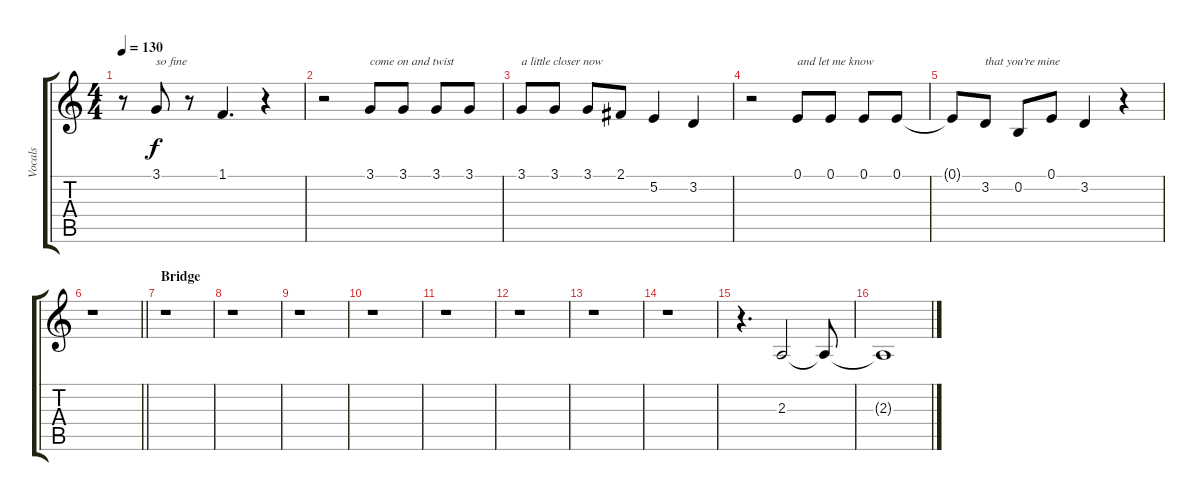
\track ("Vocals" "Vocals") {instrument tenorsax}
\staff {score tabs}
\tuning (E4 B3 G3 D3 A2 E2) {hide}
\ts (4 4)
\tempo 130
\clef g2
\ks c
r.8{dy f} 3.1.8{txt "so fine"} r.8 1.1.4{d} r.4 |
r.2 3.1.8{txt "come on and twist"} 3.1.8 3.1.8 3.1.8 |
3.1.8{txt "a little closer now"} 3.1.8 3.1.8 2.1.8 5.2.4 3.2.4 |
r.2 0.1.8{txt "and let me know"} 0.1.8 0.1.8 0.1.8 |
0.1{t}.8 3.2.8{txt "that you're mine"} 0.2.8 0.1.8 3.2.4 r.4 |
\barLineRight lightlight
r.1 |
\section ("" "Bridge")
r.1 |
r.1 |
r.1 |
r.1 |
r.1 |
r.1 |
r.1 |
r.1 |
r.4{d} 2.3.2 2.3{t}.8 |
2.3{t}.1
